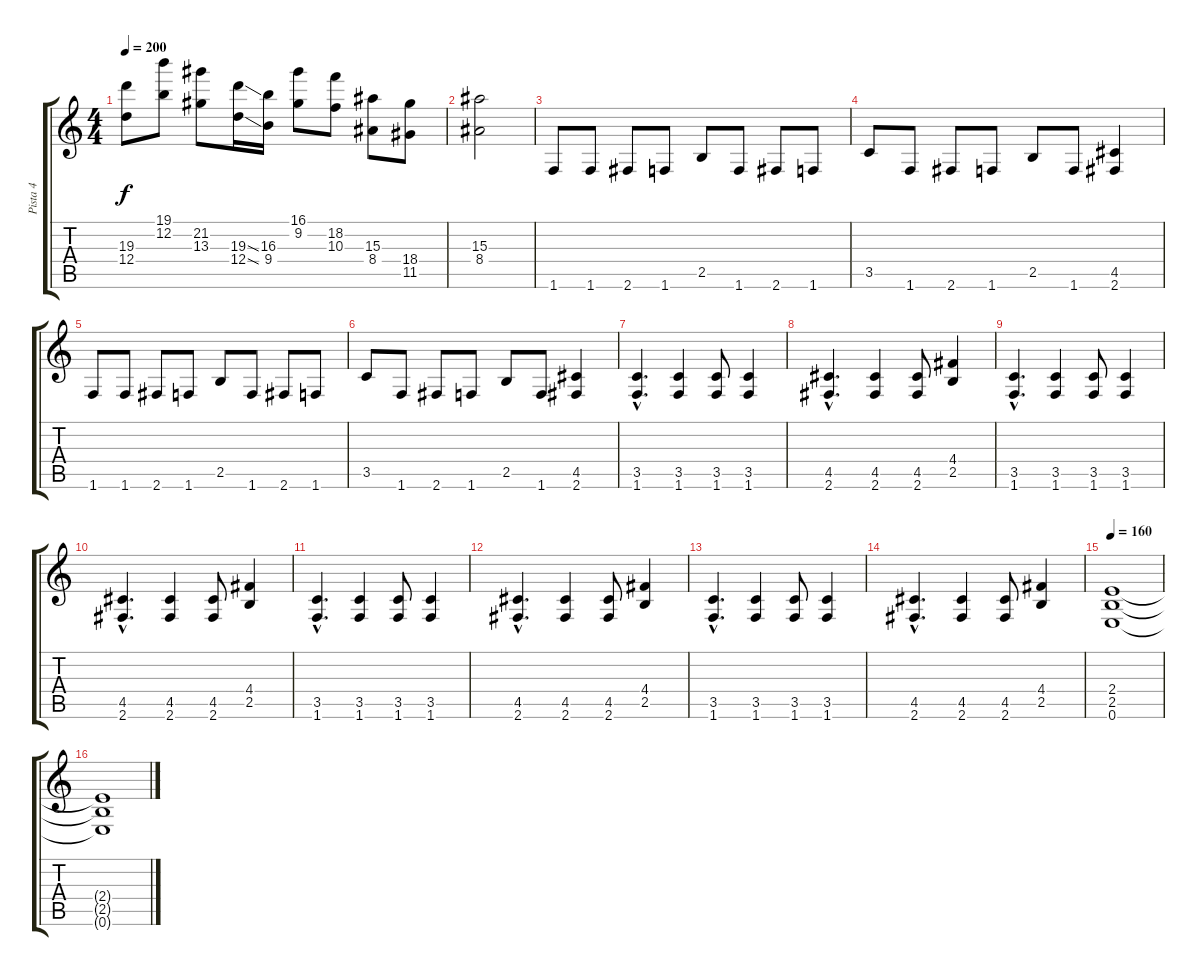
\track ("Pista 4" "Pista 4") {instrument distortionguitar}
\staff {score tabs}
\tuning (E4 B3 G3 D3 A2 E2) {hide}
\ts (4 4)
\tempo 200
\clef g2
\ks c
(19.3 12.4).8{dy f} (19.1 12.2).8 (21.2 13.3).8 (19.3{ss} 12.4{ss}).16 (16.3 9.4).16 (16.1 9.2).8 (18.2 10.3).8 (15.3 8.4).8 (18.4 11.5).8 |
(15.3 8.4).2 |
1.6.8 1.6.8 2.6.8 1.6.8 2.5.8 1.6.8 2.6.8 1.6.8 |
3.5.8 1.6.8 2.6.8 1.6.8 2.5.8 1.6.8 (4.5 2.6).4 |
1.6.8 1.6.8 2.6.8 1.6.8 2.5.8 1.6.8 2.6.8 1.6.8 |
3.5.8 1.6.8 2.6.8 1.6.8 2.5.8 1.6.8 (4.5 2.6).4 |
(3.5{hac} 1.6{hac}).4{d} (3.5 1.6).4 (3.5 1.6).8 (3.5 1.6).4 |
(4.5{hac} 2.6{hac}).4{d} (4.5 2.6).4 (4.5 2.6).8 (4.4 2.5).4 |
(3.5{hac} 1.6{hac}).4{d} (3.5 1.6).4 (3.5 1.6).8 (3.5 1.6).4 |
(4.5{hac} 2.6{hac}).4{d} (4.5 2.6).4 (4.5 2.6).8 (4.4 2.5).4 |
(3.5{hac} 1.6{hac}).4{d} (3.5 1.6).4 (3.5 1.6).8 (3.5 1.6).4 |
(4.5{hac} 2.6{hac}).4{d} (4.5 2.6).4 (4.5 2.6).8 (4.4 2.5).4 |
(3.5{hac} 1.6{hac}).4{d} (3.5 1.6).4 (3.5 1.6).8 (3.5 1.6).4 |
(4.5{hac} 2.6{hac}).4{d} (4.5 2.6).4 (4.5 2.6).8 (4.4 2.5).4 |
\tempo 160
(2.4 2.5 0.6).1 |
(2.4{t} 2.5{t} 0.6{t}).1
